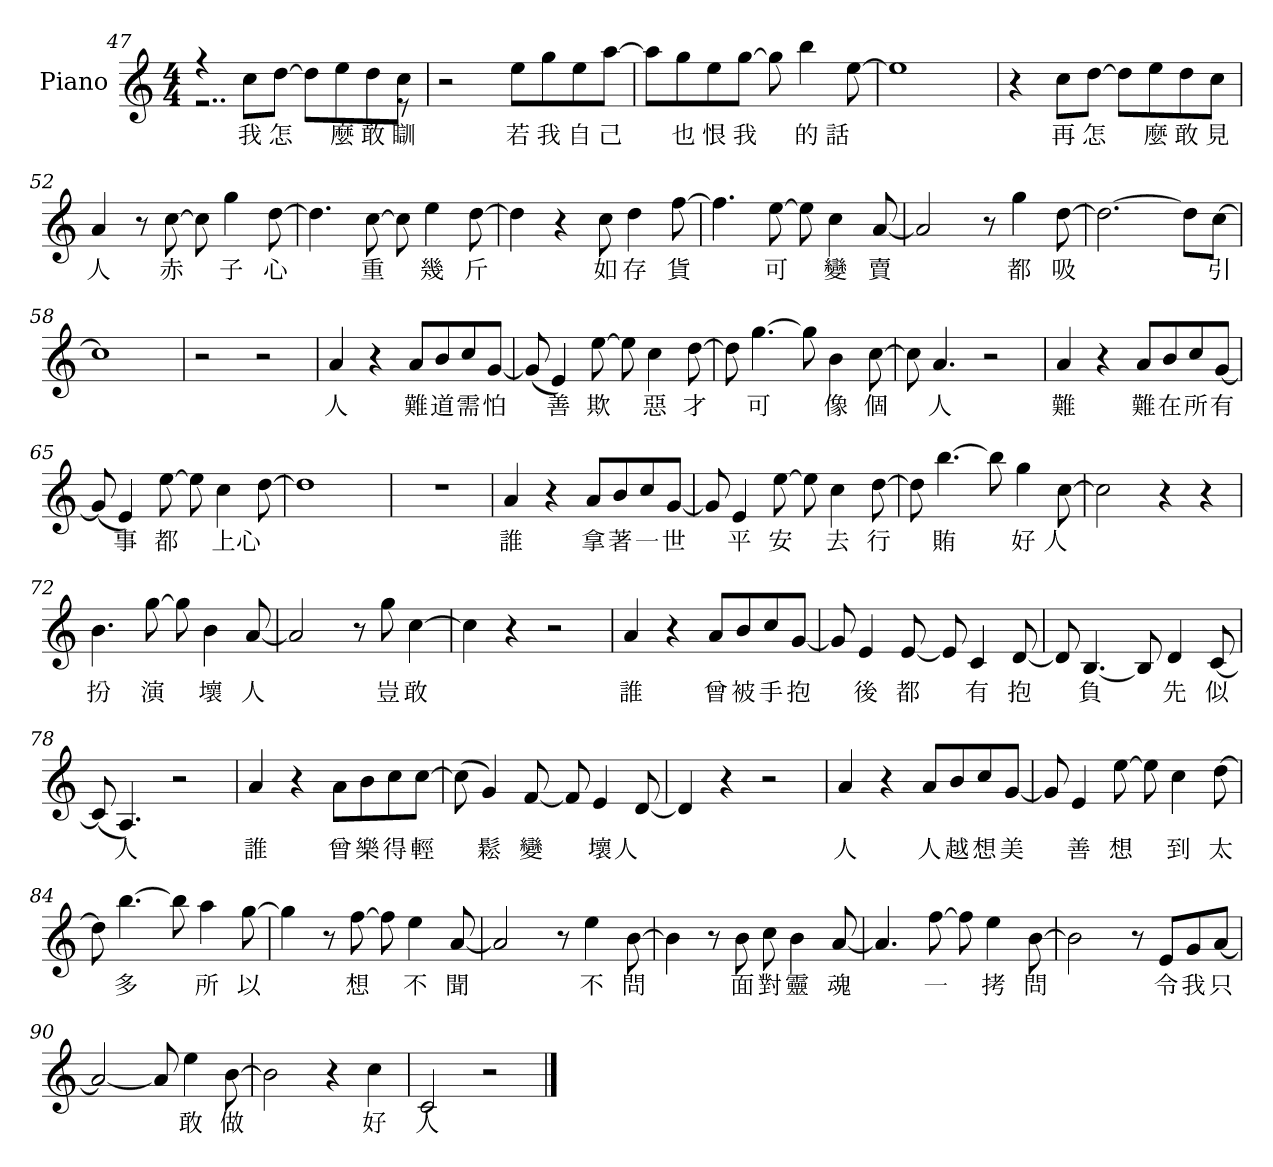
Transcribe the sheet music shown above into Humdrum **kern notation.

**kern	**text
*part1	*part1
*staff1	*staff1
*I"Piano	*
*I'Pno	*
!!LO:LB:g=z
*clefG2	*
*k[]	*
*M4/4	*
=47	=47
*^	*
4r	2..r	.
!	!	!LO:LY:b
8cc\L	.	我
!	!	!LO:LY:b
[8dd\J	.	怎
8dd\L]	.	.
!	!	!LO:LY:b
8ee\	.	麼
!	!	!LO:LY:b
8dd\	.	敢
!	!	!LO:LY:b
8cc\J	8r	瞓
*v	*v	*
=48	=48
2r	.
!	!LO:LY:b
8ee\L	若
!	!LO:LY:b
8gg\	我
!	!LO:LY:b
8ee\	自
!	!LO:LY:b
[8aa\J	己
=49	=49
8aa\L]	.
!	!LO:LY:b
8gg\	也
!	!LO:LY:b
8ee\	恨
!	!LO:LY:b
[8gg\J	我
8gg\]	.
!	!LO:LY:b
4bb\	的
!	!LO:LY:b
[8ee\	話
=50	=50
1ee]	.
=51	=51
4r	.
!	!LO:LY:b
8cc\L	再
!	!LO:LY:b
[8dd\J	怎
8dd\L]	.
!	!LO:LY:b
8ee\	麼
!	!LO:LY:b
8dd\	敢
!	!LO:LY:b
8cc\J	見
!!LO:LB:g=z
=52	=52
!	!LO:LY:b
4a/	人
8r	.
!	!LO:LY:b
[8cc\	赤
8cc\]	.
!	!LO:LY:b
4gg\	子
!	!LO:LY:b
[8dd\	心
=53	=53
4.dd\]	.
!	!LO:LY:b
[8cc\	重
8cc\]	.
!	!LO:LY:b
4ee\	幾
!	!LO:LY:b
[8dd\	斤
=54	=54
4dd\]	.
4r	.
!	!LO:LY:b
8cc\	如
!	!LO:LY:b
4dd\	存
!	!LO:LY:b
[8ff\	貨
=55	=55
4.ff\]	.
!	!LO:LY:b
[8ee\	可
8ee\]	.
!	!LO:LY:b
4cc\	變
!	!LO:LY:b
[8a/	賣
=56	=56
2a/]	.
8r	.
!	!LO:LY:b
4gg\	都
!	!LO:LY:b
[8dd\	吸
=57	=57
2.dd\_	.
8dd\L]	.
!	!LO:LY:b
[8cc\J	引
!!LO:PB:g=z
=58	=58
1cc]	.
=59	=59
2r	.
2r	.
=60	=60
!	!LO:LY:b
4a/	人
4r	.
!	!LO:LY:b
8a/L	難
!	!LO:LY:b
8b/	道
!	!LO:LY:b
8cc/	需
!	!LO:LY:b
[8g/J	怕
=61	=61
(<8g/]	.
!	!LO:LY:b
4e/)	善
!	!LO:LY:b
[8ee\	欺
8ee\]	.
!	!LO:LY:b
4cc\	惡
!	!LO:LY:b
[8dd\	才
=62	=62
8dd\]	.
!	!LO:LY:b
[4.gg\	可
8gg\]	.
!	!LO:LY:b
4b\	像
!	!LO:LY:b
[8cc\	個
=63	=63
8cc\]	.
!	!LO:LY:b
4.a/	人
2r	.
!!LO:LB:g=z
=64	=64
!	!LO:LY:b
4a/	難
4r	.
!	!LO:LY:b
8a/L	難
!	!LO:LY:b
8b/	在
!	!LO:LY:b
8cc/	所
!	!LO:LY:b
[8g/J	有
=65	=65
(<8g/]	.
!	!LO:LY:b
4e/)	事
!	!LO:LY:b
[8ee\	都
8ee\]	.
!	!LO:LY:b
4cc\	上
!	!LO:LY:b
[8dd\	心
=66	=66
1dd]	.
=67	=67
1r	.
=68	=68
!	!LO:LY:b
4a/	誰
4r	.
!	!LO:LY:b
8a/L	拿
!	!LO:LY:b
8b/	著
!	!LO:LY:b
8cc/	一
!	!LO:LY:b
[8g/J	世
=69	=69
8g/]	.
!	!LO:LY:b
4e/	平
!	!LO:LY:b
[8ee\	安
8ee\]	.
!	!LO:LY:b
4cc\	去
!	!LO:LY:b
[8dd\	行
!!LO:LB:g=z
=70	=70
8dd\]	.
!	!LO:LY:b
[4.bb\	賄
8bb\]	.
!	!LO:LY:b
4gg\	好
!	!LO:LY:b
[8cc\	人
=71	=71
2cc\]	.
4r	.
4r	.
=72	=72
!	!LO:LY:b
4.b\	扮
!	!LO:LY:b
[8gg\	演
8gg\]	.
!	!LO:LY:b
4b\	壞
!	!LO:LY:b
[8a/	人
=73	=73
2a/]	.
8r	.
!	!LO:LY:b
8gg\	豈
!	!LO:LY:b
[4cc\	敢
=74	=74
4cc\]	.
4r	.
2r	.
=75	=75
!	!LO:LY:b
4a/	誰
4r	.
!	!LO:LY:b
8a/L	曾
!	!LO:LY:b
8b/	被
!	!LO:LY:b
8cc/	手
!	!LO:LY:b
[8g/J	抱
!!LO:LB:g=z
=76	=76
8g/]	.
!	!LO:LY:b
4e/	後
!	!LO:LY:b
[8e/	都
8e/]	.
!	!LO:LY:b
4c/	有
!	!LO:LY:b
[8d/	抱
=77	=77
8d/]	.
!	!LO:LY:b
[4.B/	負
8B/]	.
!	!LO:LY:b
4d/	先
!	!LO:LY:b
[8c/	似
=78	=78
(<8c/]	.
!	!LO:LY:b
4.A/)	人
2r	.
=79	=79
!	!LO:LY:b
4a/	誰
4r	.
!	!LO:LY:b
8a\L	曾
!	!LO:LY:b
8b\	樂
!	!LO:LY:b
8cc\	得
!	!LO:LY:b
[8cc\J	輕
=80	=80
(>8cc\]	.
!	!LO:LY:b
4g/)	鬆
!	!LO:LY:b
[8f/	變
8f/]	.
!	!LO:LY:b
4e/	壞
!	!LO:LY:b
[8d/	人
!!LO:LB:g=z
=81	=81
4d/]	.
4r	.
2r	.
=82	=82
!	!LO:LY:b
4a/	人
4r	.
!	!LO:LY:b
8a/L	人
!	!LO:LY:b
8b/	越
!	!LO:LY:b
8cc/	想
!	!LO:LY:b
[8g/J	美
=83	=83
8g/]	.
!	!LO:LY:b
4e/	善
!	!LO:LY:b
[8ee\	想
8ee\]	.
!	!LO:LY:b
4cc\	到
!	!LO:LY:b
[8dd\	太
=84	=84
8dd\]	.
!	!LO:LY:b
[4.bb\	多
8bb\]	.
!	!LO:LY:b
4aa\	所
!	!LO:LY:b
[8gg\	以
=85	=85
4gg\]	.
8r	.
!	!LO:LY:b
[8ff\	想
8ff\]	.
!	!LO:LY:b
4ee\	不
!	!LO:LY:b
[8a/	聞
=86	=86
2a/]	.
8r	.
!	!LO:LY:b
4ee\	不
!	!LO:LY:b
[8b\	問
!!LO:LB:g=z
=87	=87
4b\]	.
8r	.
!	!LO:LY:b
8b\	面
!	!LO:LY:b
8cc\	對
!	!LO:LY:b
4b\	靈
!	!LO:LY:b
[8a/	魂
=88	=88
4.a/]	.
!	!LO:LY:b
[8ff\	一
8ff\]	.
!	!LO:LY:b
4ee\	拷
!	!LO:LY:b
[8b\	問
=89	=89
2b\]	.
8r	.
!	!LO:LY:b
8e/L	令
!	!LO:LY:b
8g/	我
!	!LO:LY:b
[8a/J	只
=90	=90
2a/_	.
8a/]	.
!	!LO:LY:b
4ee\	敢
!	!LO:LY:b
[8b\	做
=91	=91
2b\]	.
4r	.
!	!LO:LY:b
4cc\	好
=92	=92
!	!LO:LY:b
2c/	人
2r	.
==	==
*-	*-
